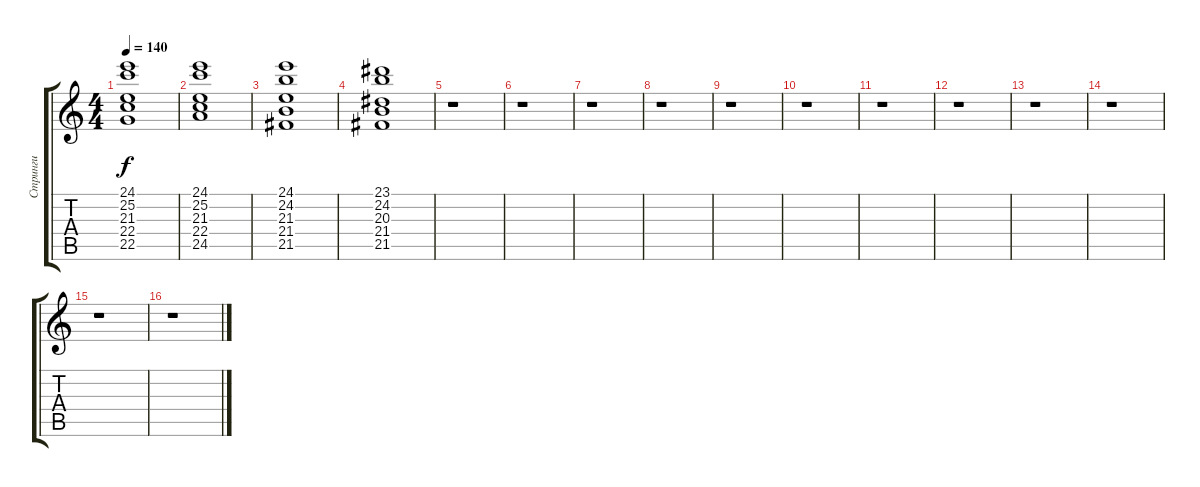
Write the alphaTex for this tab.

\track ("Стринги" "Стринги") {instrument stringensemble1}
\staff {score tabs}
\tuning (E4 B3 G3 D3 A2 E2) {hide}
\ts (4 4)
\tempo 140
\clef g2
\ks c
(24.1 25.2 21.3 22.4 22.5).1{dy f} |
(24.1 25.2 21.3 22.4 24.5).1 |
(24.1 24.2 21.3 21.4 21.5).1 |
(23.1 24.2 20.3 21.4 21.5).1 |
r.1 |
r.1 |
r.1 |
r.1 |
r.1 |
r.1 |
r.1 |
r.1 |
r.1 |
r.1 |
r.1 |
r.1
